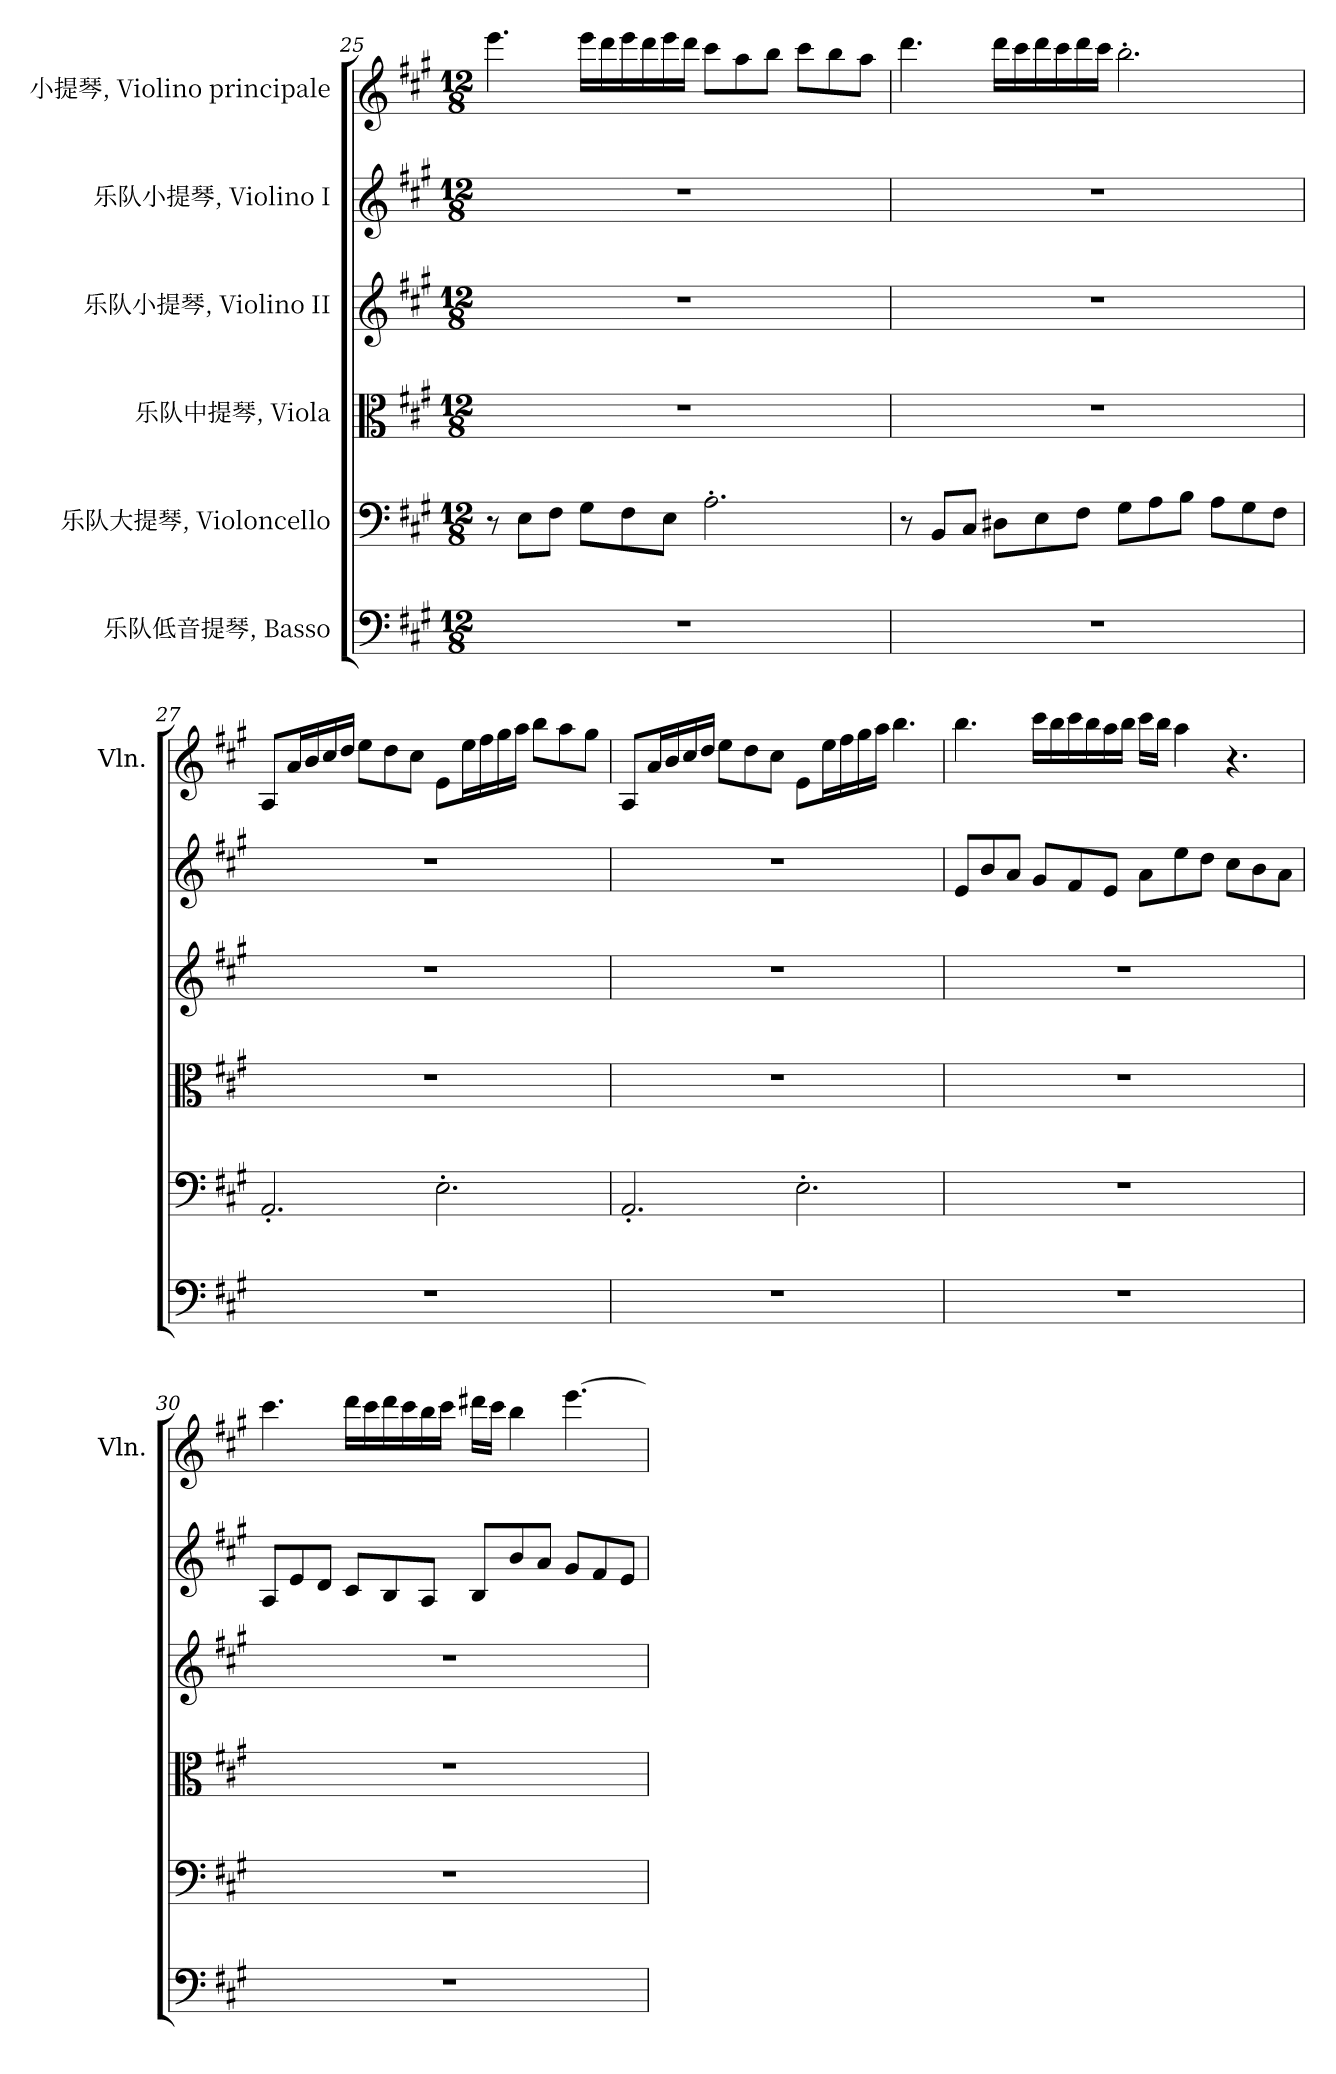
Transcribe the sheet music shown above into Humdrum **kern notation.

**kern	**kern	**kern	**kern	**kern	**kern
*part6	*part5	*part4	*part3	*part2	*part1
*staff6	*staff5	*staff4	*staff3	*staff2	*staff1
*I"乐队低音提琴, Basso	*I"乐队大提琴, Violoncello	*I"乐队中提琴, Viola	*I"乐队小提琴, Violino II	*I"乐队小提琴, Violino I	*I"小提琴, Violino principale
*	*	*	*	*	*I'Vln.
*clefF4	*clefF4	*clefC3	*clefG2	*clefG2	*clefG2
*ITrd7c12	*	*	*	*	*
*k[f#c#g#]	*k[f#c#g#]	*k[f#c#g#]	*k[f#c#g#]	*k[f#c#g#]	*k[f#c#g#]
*M12/8	*M12/8	*M12/8	*M12/8	*M12/8	*M12/8
=25	=25	=25	=25	=25	=25
1.r	8r	1.r	1.r	1.r	4.eee\
.	8E\L	.	.	.	.
.	8F#\J	.	.	.	.
.	8G#\L	.	.	.	16eee\LL
.	.	.	.	.	16ddd\
.	8F#\	.	.	.	16eee\
.	.	.	.	.	16ddd\
.	8E\J	.	.	.	16eee\
.	.	.	.	.	16ddd\JJ
.	2.A'\	.	.	.	8ccc#\L
.	.	.	.	.	8aa\
.	.	.	.	.	8bb\J
.	.	.	.	.	8ccc#\L
.	.	.	.	.	8bb\
.	.	.	.	.	8aa\J
!!LO:PB:g=z
=26	=26	=26	=26	=26	=26
1.r	8r	1.r	1.r	1.r	4.ddd\
.	8BB/L	.	.	.	.
.	8C#/J	.	.	.	.
.	8D#X\L	.	.	.	16ddd\LL
.	.	.	.	.	16ccc#\
.	8E\	.	.	.	16ddd\
.	.	.	.	.	16ccc#\
.	8F#\J	.	.	.	16ddd\
.	.	.	.	.	16ccc#\JJ
.	8G#\L	.	.	.	2.bb'\
.	8A\	.	.	.	.
.	8B\J	.	.	.	.
.	8A\L	.	.	.	.
.	8G#\	.	.	.	.
.	8F#\J	.	.	.	.
=27	=27	=27	=27	=27	=27
1.r	2.AA'/	1.r	1.r	1.r	8A/L
.	.	.	.	.	16a/L
.	.	.	.	.	16b/
.	.	.	.	.	16cc#/
.	.	.	.	.	16dd/JJ
.	.	.	.	.	8ee\L
.	.	.	.	.	8dd\
.	.	.	.	.	8cc#\J
.	2.E'\	.	.	.	8e\L
.	.	.	.	.	16ee\L
.	.	.	.	.	16ff#\
.	.	.	.	.	16gg#\
.	.	.	.	.	16aa\JJ
.	.	.	.	.	8bb\L
.	.	.	.	.	8aa\
.	.	.	.	.	8gg#\J
!!LO:LB:g=z
=28	=28	=28	=28	=28	=28
1.r	2.AA'/	1.r	1.r	1.r	8A/L
.	.	.	.	.	16a/L
.	.	.	.	.	16b/
.	.	.	.	.	16cc#/
.	.	.	.	.	16dd/JJ
.	.	.	.	.	8ee\L
.	.	.	.	.	8dd\
.	.	.	.	.	8cc#\J
.	2.E'\	.	.	.	8e\L
.	.	.	.	.	16ee\L
.	.	.	.	.	16ff#\
.	.	.	.	.	16gg#\
.	.	.	.	.	16aa\JJ
.	.	.	.	.	4.bb\
=29	=29	=29	=29	=29	=29
1.r	1.r	1.r	1.r	8e/L	4.bb\
.	.	.	.	8b/	.
.	.	.	.	8a/J	.
.	.	.	.	8g#/L	16ccc#\LL
.	.	.	.	.	16bb\
.	.	.	.	8f#/	16ccc#\
.	.	.	.	.	16bb\
.	.	.	.	8e/J	16aa\
.	.	.	.	.	16bb\JJ
.	.	.	.	8a\L	16ccc#\LL
.	.	.	.	.	16bb\JJ
.	.	.	.	8ee\	4aa\
.	.	.	.	8dd\J	.
.	.	.	.	8cc#\L	4.r
.	.	.	.	8b\	.
.	.	.	.	8a\J	.
!!LO:PB:g=z
=30	=30	=30	=30	=30	=30
1.r	1.r	1.r	1.r	8A/L	4.ccc#\
.	.	.	.	8e/	.
.	.	.	.	8d/J	.
.	.	.	.	8c#/L	16ddd\LL
.	.	.	.	.	16ccc#\
.	.	.	.	8B/	16ddd\
.	.	.	.	.	16ccc#\
.	.	.	.	8A/J	16bb\
.	.	.	.	.	16ccc#\JJ
.	.	.	.	8B/L	16ddd#X\LL
.	.	.	.	.	16ccc#\JJ
.	.	.	.	8b/	4bb\
.	.	.	.	8a/J	.
.	.	.	.	8g#/L	[4.eee\
.	.	.	.	8f#/	.
.	.	.	.	8e/J	.
=	=	=	=	=	=
*-	*-	*-	*-	*-	*-
